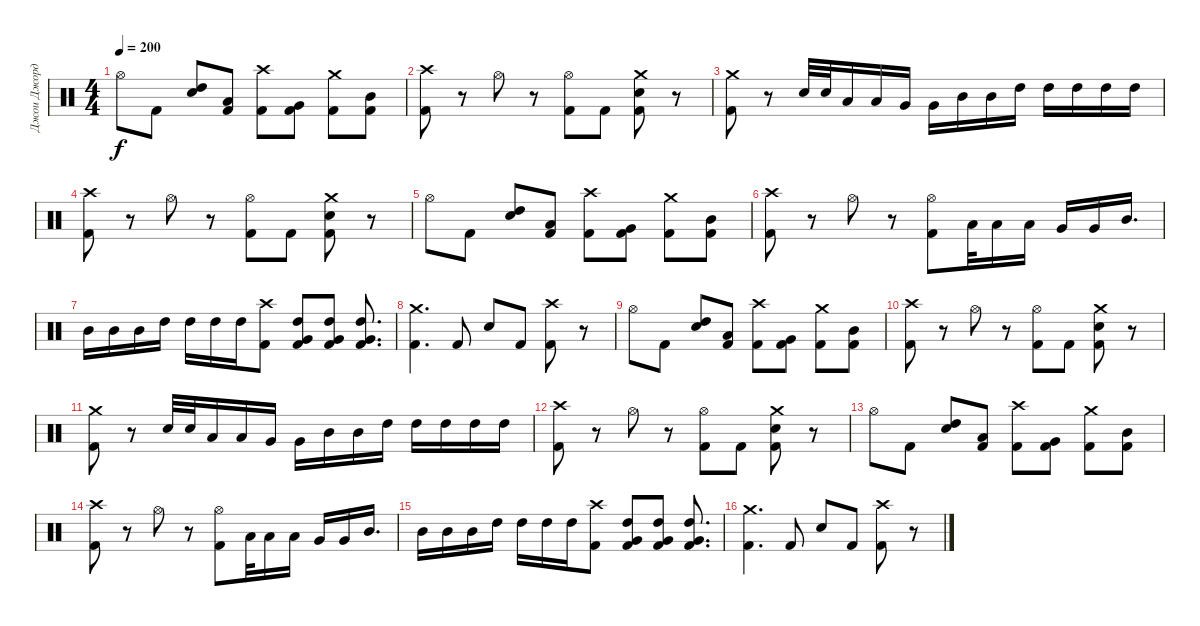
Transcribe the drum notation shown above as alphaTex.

\track ("Джои Джордисон" "Джои Джорд") {instrument percussion}
\staff {score}
\articulation defaults
\ts (4 4)
\tempo 200
\clef neutral
\ks c "Hi-Hat (open)".8{dy f} "Kick (hit) 2".8
("High Tom (hit)" "Electric Snare (hit)").8 ("Low Floor Tom (hit)" "Kick (hit) 2").8 ("Crash high (hit)" "Kick (hit) 2").8 ("Very Low Tom (hit)" "Kick (hit) 2").8 ("Crash medium (hit)" "Kick (hit) 2").8 ("Mid Tom (hit)" "Kick (hit) 2").8 |
("Crash high (hit)" "Kick (hit) 2").8 r.8 "Hi-Hat (open)".8 r.8 ("Hi-Hat (open)" "Kick (hit) 2").8 "Kick (hit) 2".8 ("Crash medium (hit)" "Electric Snare (hit)" "Kick (hit) 2").8 r.8 |
("Crash medium (hit)" "Kick (hit) 2").8 r.8 "Electric Snare (hit)".32 "Electric Snare (hit)".32 "Low Floor Tom (hit)".16 "Low Floor Tom (hit)".16 "Very Low Tom (hit)".16 "Very Low Tom (hit)".16 "Mid Tom (hit)".16 "Mid Tom (hit)".16 "High Tom (hit)".16 "High Tom (hit)".16 "High Tom (hit)".16 "High Tom (hit)".16 "High Tom (hit)".16 |
("Crash high (hit)" "Kick (hit) 2").8 r.8 "Hi-Hat (open)".8 r.8 ("Hi-Hat (open)" "Kick (hit) 2").8 "Kick (hit) 2".8 ("Crash medium (hit)" "Electric Snare (hit)" "Kick (hit) 2").8 r.8 |
"Hi-Hat (open)".8 "Kick (hit) 2".8 ("High Tom (hit)" "Electric Snare (hit)").8 ("Low Floor Tom (hit)" "Kick (hit) 2").8 ("Crash high (hit)" "Kick (hit) 2").8 ("Very Low Tom (hit)" "Kick (hit) 2").8 ("Crash medium (hit)" "Kick (hit) 2").8 ("Mid Tom (hit)" "Kick (hit) 2").8 |
("Crash high (hit)" "Kick (hit) 2").8 r.8 "Hi-Hat (open)".8 r.8 ("Hi-Hat (open)" "Kick (hit) 2").8 "Low Floor Tom (hit)".32 "Low Floor Tom (hit)".16 "Low Floor Tom (hit)".16 "Very Low Tom (hit)".16 "Very Low Tom (hit)".16 "Mid Tom (hit)".16{d} |
"Mid Tom (hit)".16 "Mid Tom (hit)".16 "Mid Tom (hit)".16 "High Tom (hit)".16 "High Tom (hit)".16 "High Tom (hit)".16 "High Tom (hit)".16 ("Crash high (hit)" "Kick (hit) 2").8 ("Very Low Tom (hit)" "High Tom (hit)" "Kick (hit) 2").8 ("Very Low Tom (hit)" "High Tom (hit)" "Kick (hit) 2").8 ("Very Low Tom (hit)" "High Tom (hit)" "Kick (hit) 2").8{d} |
("Crash medium (hit)" "Kick (hit) 2").4{d} "Kick (hit) 2".8 "Electric Snare (hit)".8 "Kick (hit) 2".8 ("Crash high (hit)" "Kick (hit) 2").8 r.8 |
"Hi-Hat (open)".8 "Kick (hit) 2".8 ("High Tom (hit)" "Electric Snare (hit)").8 ("Low Floor Tom (hit)" "Kick (hit) 2").8 ("Crash high (hit)" "Kick (hit) 2").8 ("Very Low Tom (hit)" "Kick (hit) 2").8 ("Crash medium (hit)" "Kick (hit) 2").8 ("Mid Tom (hit)" "Kick (hit) 2").8 |
("Crash high (hit)" "Kick (hit) 2").8 r.8 "Hi-Hat (open)".8 r.8 ("Hi-Hat (open)" "Kick (hit) 2").8 "Kick (hit) 2".8 ("Crash medium (hit)" "Electric Snare (hit)" "Kick (hit) 2").8 r.8 |
("Crash medium (hit)" "Kick (hit) 2").8 r.8 "Electric Snare (hit)".32 "Electric Snare (hit)".32 "Low Floor Tom (hit)".16 "Low Floor Tom (hit)".16 "Very Low Tom (hit)".16 "Very Low Tom (hit)".16 "Mid Tom (hit)".16 "Mid Tom (hit)".16 "High Tom (hit)".16 "High Tom (hit)".16 "High Tom (hit)".16 "High Tom (hit)".16 "High Tom (hit)".16 |
("Crash high (hit)" "Kick (hit) 2").8 r.8 "Hi-Hat (open)".8 r.8 ("Hi-Hat (open)" "Kick (hit) 2").8 "Kick (hit) 2".8 ("Crash medium (hit)" "Electric Snare (hit)" "Kick (hit) 2").8 r.8 |
"Hi-Hat (open)".8 "Kick (hit) 2".8 ("High Tom (hit)" "Electric Snare (hit)").8 ("Low Floor Tom (hit)" "Kick (hit) 2").8 ("Crash high (hit)" "Kick (hit) 2").8 ("Very Low Tom (hit)" "Kick (hit) 2").8 ("Crash medium (hit)" "Kick (hit) 2").8 ("Mid Tom (hit)" "Kick (hit) 2").8 |
("Crash high (hit)" "Kick (hit) 2").8 r.8 "Hi-Hat (open)".8 r.8 ("Hi-Hat (open)" "Kick (hit) 2").8 "Low Floor Tom (hit)".32 "Low Floor Tom (hit)".16 "Low Floor Tom (hit)".16 "Very Low Tom (hit)".16 "Very Low Tom (hit)".16 "Mid Tom (hit)".16{d} |
"Mid Tom (hit)".16 "Mid Tom (hit)".16 "Mid Tom (hit)".16 "High Tom (hit)".16 "High Tom (hit)".16 "High Tom (hit)".16 "High Tom (hit)".16 ("Crash high (hit)" "Kick (hit) 2").8 ("Very Low Tom (hit)" "High Tom (hit)" "Kick (hit) 2").8 ("Very Low Tom (hit)" "High Tom (hit)" "Kick (hit) 2").8 ("Very Low Tom (hit)" "High Tom (hit)" "Kick (hit) 2").8{d} |
("Crash medium (hit)" "Kick (hit) 2").4{d} "Kick (hit) 2".8 "Electric Snare (hit)".8 "Kick (hit) 2".8 ("Crash high (hit)" "Kick (hit) 2").8 r.8
